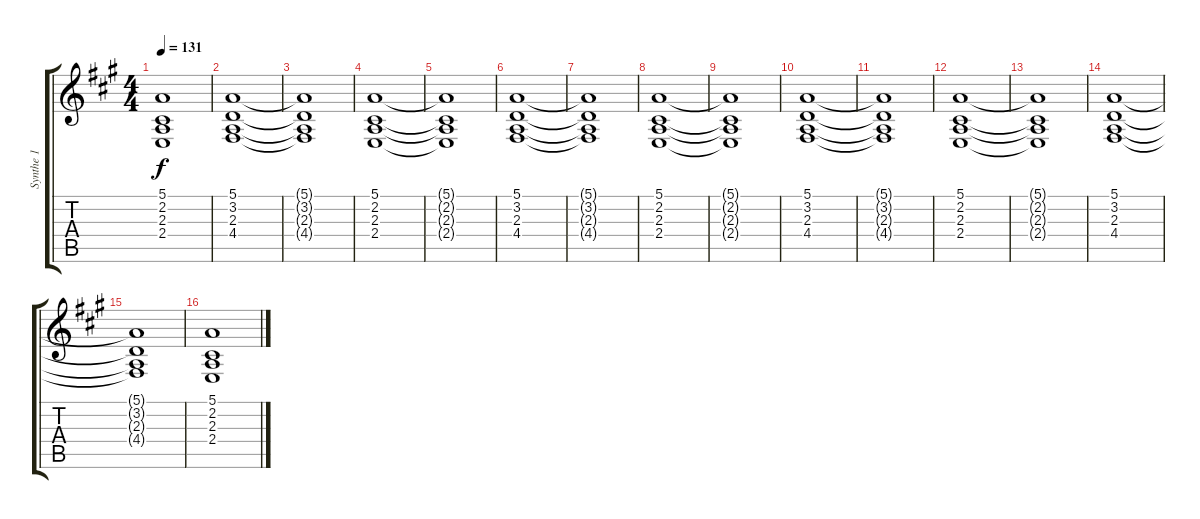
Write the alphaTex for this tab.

\track ("Synthe 1" "Synthe 1") {instrument synthstrings1}
\staff {score tabs}
\tuning (E4 B3 G3 D3 A2 E2) {hide}
\ts (4 4)
\tempo 131
\clef g2
\ks a
(5.1{t} 2.2{t} 2.3{t} 2.4{t}).1{dy f} |
(5.1 3.2 2.3 4.4).1 |
(5.1{t} 3.2{t} 2.3{t} 4.4{t}).1 |
(5.1 2.2 2.3 2.4).1 |
(5.1{t} 2.2{t} 2.3{t} 2.4{t}).1 |
(5.1 3.2 2.3 4.4).1 |
(5.1{t} 3.2{t} 2.3{t} 4.4{t}).1 |
(5.1 2.2 2.3 2.4).1 |
(5.1{t} 2.2{t} 2.3{t} 2.4{t}).1 |
(5.1 3.2 2.3 4.4).1 |
(5.1{t} 3.2{t} 2.3{t} 4.4{t}).1 |
(5.1 2.2 2.3 2.4).1 |
(5.1{t} 2.2{t} 2.3{t} 2.4{t}).1 |
(5.1 3.2 2.3 4.4).1 |
(5.1{t} 3.2{t} 2.3{t} 4.4{t}).1 |
(5.1 2.2 2.3 2.4).1
